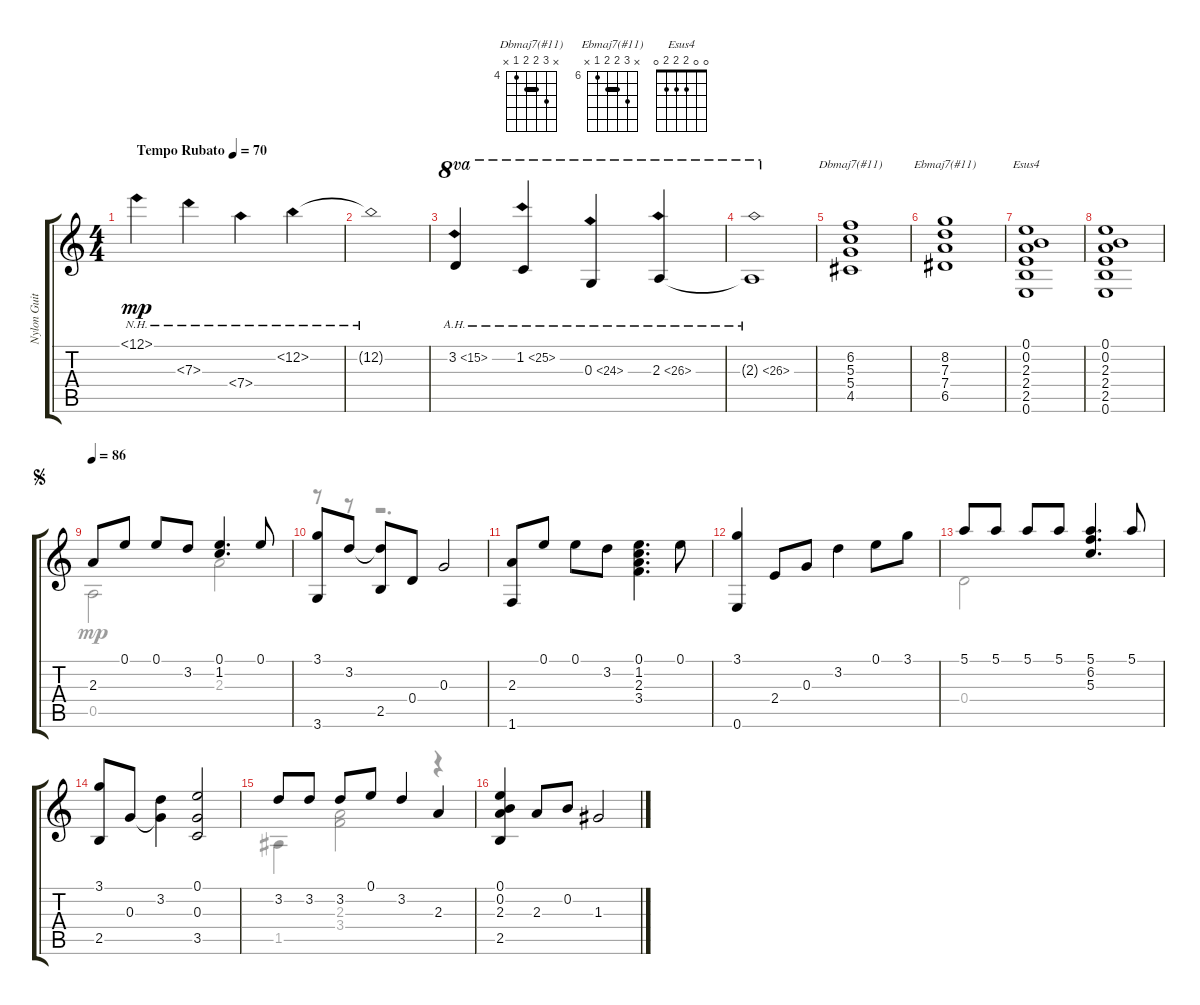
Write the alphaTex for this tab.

\track ("Nylon Guitar" "Nylon Guit") {instrument acousticguitarnylon}
\staff {score tabs}
\tuning (E4 B3 G3 D3 A2 E2) {hide}
\chord ("Dbmaj7(#11)" x 6 5 5 4 x) {firstfret 4 barre 5}
\chord ("Ebmaj7(#11)" x 8 7 7 6 x) {firstfret 6 barre 7}
\chord ("Esus4" 0 0 2 2 2 0)
\voice
\ts (4 4)
\tempo (70 "Tempo Rubato")
\clef g2
\ks c
12.1{nh}.4{dy mp instrument acousticguitarnylon} 7.3{nh}.4 7.4{nh}.4 12.2{nh}.4 |
12.2{nh t}.1 |
3.2{ah 12}.4{ot 8va} 1.2{ah 24}.4{ot 8va} 0.3{ah 24}.4{ot 8va} 2.3{ah 24}.4{ot 8va} |
2.3{ah 24 t}.1{ot 8va} |
(6.2 5.3 5.4 4.5).1{ch "Dbmaj7(#11)"} |
(8.2 7.3 7.4 6.5).1{ch "Ebmaj7(#11)"} |
(0.1 0.2 2.3 2.4 2.5 0.6).1{ch "Esus4"} |
(0.1 0.2 2.3 2.4 2.5 0.6).1 |
\section ("" "")
\jump segno
\tempo 86
2.3.8 0.1.8 0.1.8 3.2.8 (0.1 1.2).4{d} 0.1.8 |
(3.1 3.6).8 3.2.8 (3.2{t} 2.5).8 0.4.8 0.3.2 |
(2.3 1.6).8 0.1.8 0.1.8 3.2.8 (0.1 1.2 2.3 3.4).4{d} 0.1.8 |
(3.1 0.6).4 2.4.8 0.3.8 3.2.4 0.1.8 3.1.8 |
5.1.8 5.1.8 5.1.8 5.1.8 (5.1 6.2 5.3).4{d} 5.1.8 |
(3.1 2.5).8 0.3.8 (3.2 0.3{t}).4 (0.1 0.3 3.5).2 |
3.2.8 3.2.8 3.2.8 0.1.8 3.2.4 2.3.4 |
(0.1 0.2 2.3 2.5).4 2.3.8 0.2.8 1.3.2
\voice
\clef g2
\ottava regular
\simile none
\ks c
|
|
|
|
|
|
|
|
0.5.2 2.3.2 |
r.8 r.8 r.2{d} |
|
|
0.4.2 |
|
1.5.4 (2.3 3.4).2 r.4 |
